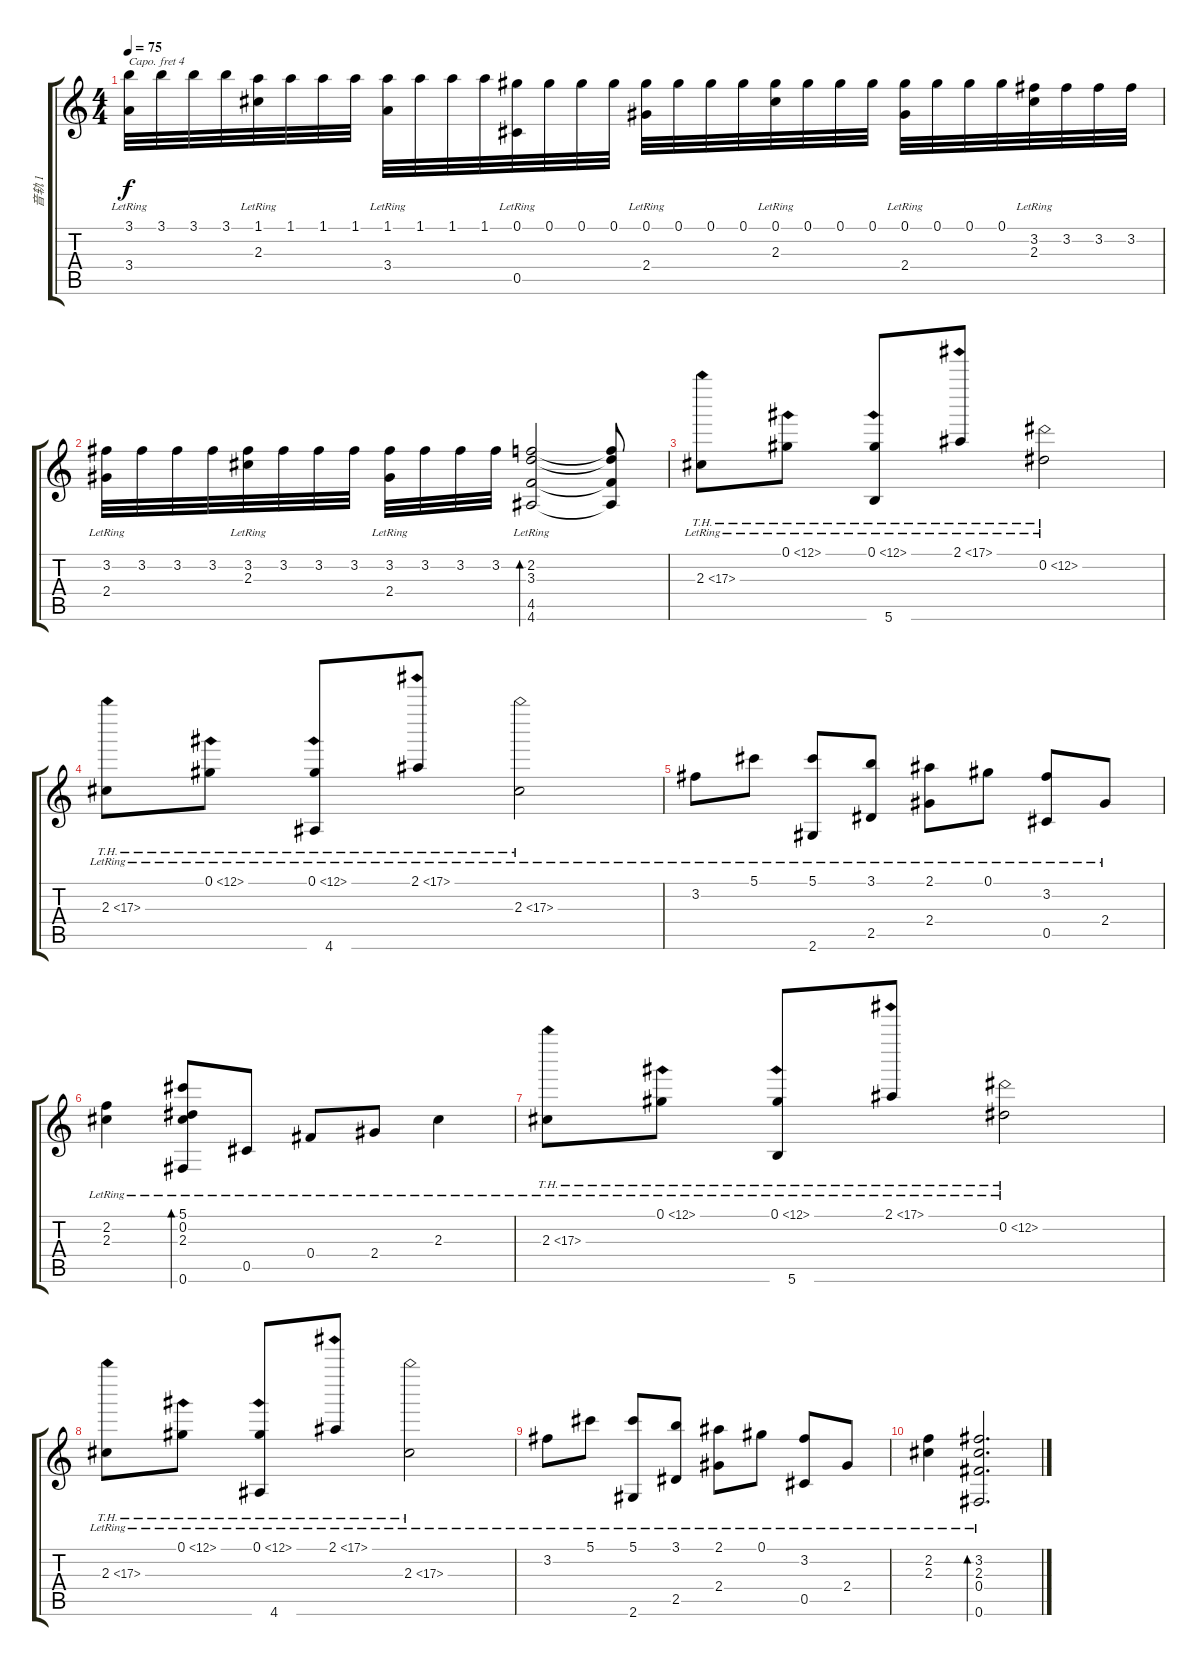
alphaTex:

\track ("音轨 1" "音轨 1") {instrument acousticguitarsteel}
\staff {score tabs}
\capo 4
\tuning (E4 B3 G3 D3 A2 D2) {hide}
\ts (4 4)
\tempo 75
\clef g2
\ks c
(3.1 3.4{lr}).32{dy f} 3.1.32 3.1.32 3.1.32 (1.1{lr} 2.3{lr}).32 1.1.32 1.1.32 1.1.32 (1.1 3.4{lr}).32 1.1.32 1.1.32 1.1.32 (0.1{lr} 0.5{lr}).32 0.1.32 0.1.32 0.1.32 (0.1 2.4{lr}).32 0.1.32 0.1.32 0.1.32 (0.1 2.3{lr}).32 0.1.32 0.1.32 0.1.32 (0.1 2.4{lr}).32 0.1.32 0.1.32 0.1.32 (3.2{lr} 2.3{lr}).32 3.2.32 3.2.32 3.2.32 |
(3.2 2.4{lr}).32 3.2.32 3.2.32 3.2.32 (3.2 2.3{lr}).32 3.2.32 3.2.32 3.2.32 (3.2 2.4{lr}).32 3.2.32 3.2.32 3.2.32 (2.2{lr} 3.3{lr} 4.5{lr} 4.6{lr}).2{bd 240} (2.2{t} 3.3{t} 4.5{t} 4.6{t}).8 |
2.3{th 15 lr}.8 0.1{th 12 lr}.8 (0.1{th 12 lr} 5.6{lr}).8 2.1{th 15 lr}.8 0.2{th 12 lr}.2 |
2.3{th 15 lr}.8 0.1{th 12 lr}.8 (0.1{th 12 lr} 4.6{lr}).8 2.1{th 15 lr}.8 2.3{th 15 lr}.2 |
3.2{lr}.8 5.1{lr}.8 (5.1{lr} 2.6{lr}).8 (3.1{lr} 2.5{lr}).8 (2.1{lr} 2.4{lr}).8 0.1{lr}.8 (3.2{lr} 0.5{lr}).8 2.4{lr}.8 |
(2.2{lr} 2.3{lr}).4 (5.1{lr} 0.2{lr} 2.3{lr} 0.6{lr}).8{bd 240} 0.5{lr}.8 0.4{lr}.8 2.4{lr}.8 2.3{lr}.4 |
2.3{th 15 lr}.8 0.1{th 12 lr}.8 (0.1{th 12 lr} 5.6{lr}).8 2.1{th 15 lr}.8 0.2{th 12 lr}.2 |
2.3{th 15 lr}.8 0.1{th 12 lr}.8 (0.1{th 12 lr} 4.6{lr}).8 2.1{th 15 lr}.8 2.3{th 15 lr}.2 |
3.2{lr}.8 5.1{lr}.8 (5.1{lr} 2.6{lr}).8 (3.1{lr} 2.5{lr}).8 (2.1{lr} 2.4{lr}).8 0.1{lr}.8 (3.2{lr} 0.5{lr}).8 2.4{lr}.8 |
(2.2{lr} 2.3{lr}).4 (3.2{lr} 2.3{lr} 0.4 0.6{lr}).2{d bd 240}
